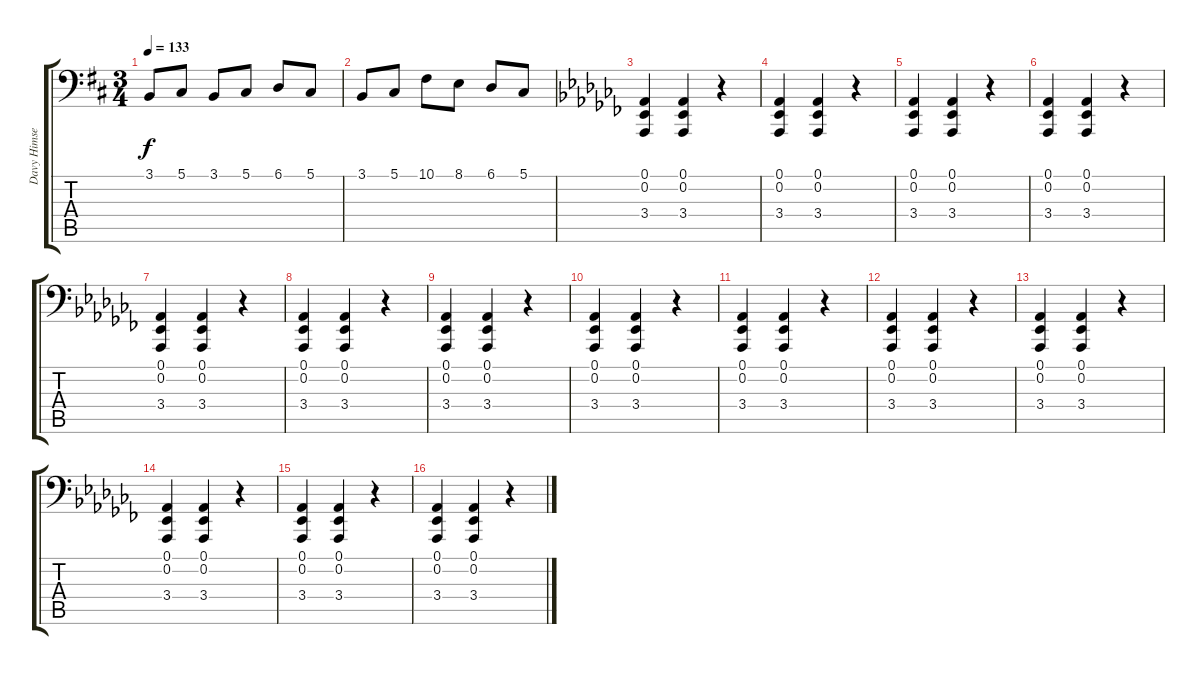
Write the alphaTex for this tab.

\track ("Davy Himself" "Davy Himse") {instrument churchorgan}
\staff {score tabs}
\tuning (Ab2 Eb2 Bb1 F1 C1 G0) {hide}
\ts (3 4)
\tempo 133
\clef f4
\ks bminor
3.1.8{dy f} 5.1.8 3.1.8 5.1.8 6.1.8 5.1.8 |
3.1.8 5.1.8 10.1.8 8.1.8 6.1.8 5.1.8 |
\ks abminor
(0.1 0.2 3.4).4 (0.1 0.2 3.4).4 r.4 |
(0.1 0.2 3.4).4 (0.1 0.2 3.4).4 r.4 |
(0.1 0.2 3.4).4 (0.1 0.2 3.4).4 r.4 |
(0.1 0.2 3.4).4 (0.1 0.2 3.4).4 r.4 |
(0.1 0.2 3.4).4 (0.1 0.2 3.4).4 r.4 |
(0.1 0.2 3.4).4 (0.1 0.2 3.4).4 r.4 |
(0.1 0.2 3.4).4 (0.1 0.2 3.4).4 r.4 |
(0.1 0.2 3.4).4 (0.1 0.2 3.4).4 r.4 |
(0.1 0.2 3.4).4 (0.1 0.2 3.4).4 r.4 |
(0.1 0.2 3.4).4 (0.1 0.2 3.4).4 r.4 |
(0.1 0.2 3.4).4 (0.1 0.2 3.4).4 r.4 |
(0.1 0.2 3.4).4 (0.1 0.2 3.4).4 r.4 |
(0.1 0.2 3.4).4 (0.1 0.2 3.4).4 r.4 |
(0.1 0.2 3.4).4 (0.1 0.2 3.4).4 r.4
